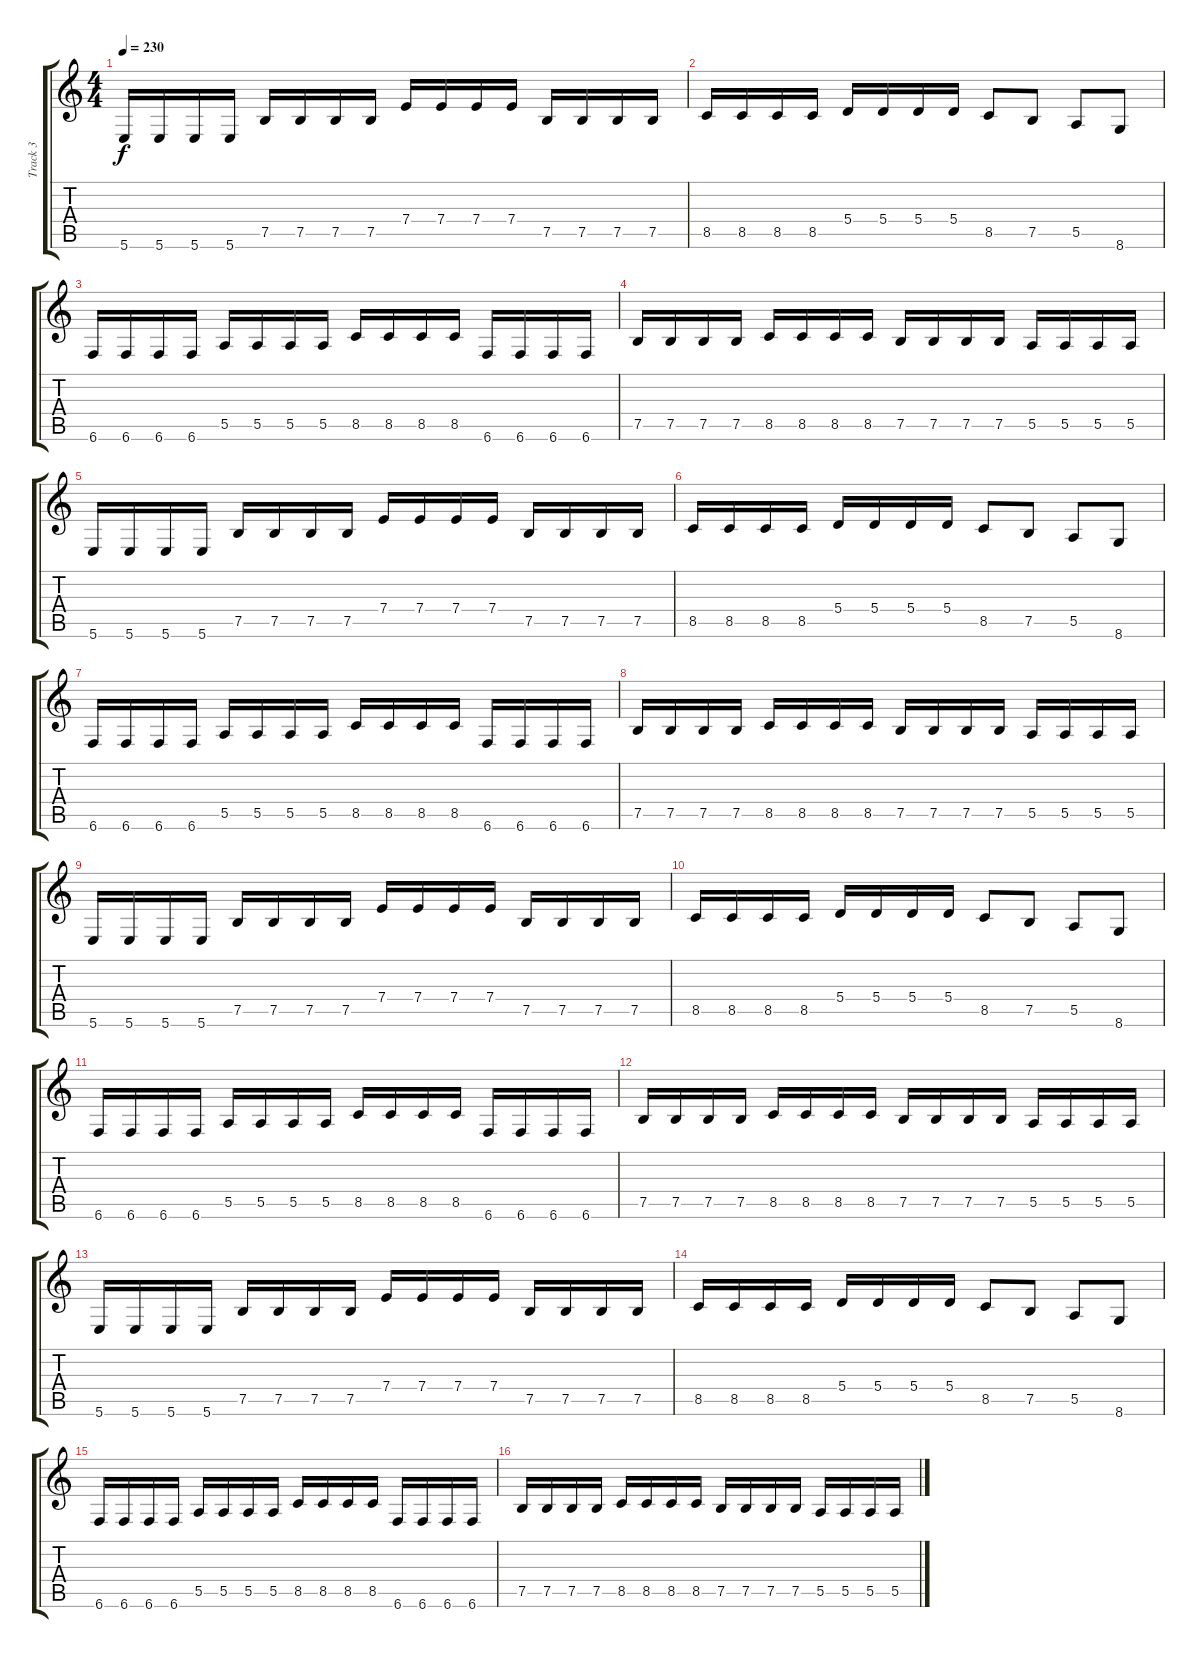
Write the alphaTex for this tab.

\track ("Track 3" "Track 3") {instrument distortionguitar}
\staff {score tabs}
\tuning (B3 Gb3 D3 A2 E2 B1) {hide}
\ts (4 4)
\tempo 230
\clef g2
\ks c
5.6.16{dy f} 5.6.16 5.6.16 5.6.16 7.5.16 7.5.16 7.5.16 7.5.16 7.4.16 7.4.16 7.4.16 7.4.16 7.5.16 7.5.16 7.5.16 7.5.16 |
8.5.16 8.5.16 8.5.16 8.5.16 5.4.16 5.4.16 5.4.16 5.4.16 8.5.8 7.5.8 5.5.8 8.6.8 |
6.6.16 6.6.16 6.6.16 6.6.16 5.5.16 5.5.16 5.5.16 5.5.16 8.5.16 8.5.16 8.5.16 8.5.16 6.6.16 6.6.16 6.6.16 6.6.16 |
7.5.16 7.5.16 7.5.16 7.5.16 8.5.16 8.5.16 8.5.16 8.5.16 7.5.16 7.5.16 7.5.16 7.5.16 5.5.16 5.5.16 5.5.16 5.5.16 |
5.6.16 5.6.16 5.6.16 5.6.16 7.5.16 7.5.16 7.5.16 7.5.16 7.4.16 7.4.16 7.4.16 7.4.16 7.5.16 7.5.16 7.5.16 7.5.16 |
8.5.16 8.5.16 8.5.16 8.5.16 5.4.16 5.4.16 5.4.16 5.4.16 8.5.8 7.5.8 5.5.8 8.6.8 |
6.6.16 6.6.16 6.6.16 6.6.16 5.5.16 5.5.16 5.5.16 5.5.16 8.5.16 8.5.16 8.5.16 8.5.16 6.6.16 6.6.16 6.6.16 6.6.16 |
7.5.16 7.5.16 7.5.16 7.5.16 8.5.16 8.5.16 8.5.16 8.5.16 7.5.16 7.5.16 7.5.16 7.5.16 5.5.16 5.5.16 5.5.16 5.5.16 |
5.6.16 5.6.16 5.6.16 5.6.16 7.5.16 7.5.16 7.5.16 7.5.16 7.4.16 7.4.16 7.4.16 7.4.16 7.5.16 7.5.16 7.5.16 7.5.16 |
8.5.16 8.5.16 8.5.16 8.5.16 5.4.16 5.4.16 5.4.16 5.4.16 8.5.8 7.5.8 5.5.8 8.6.8 |
6.6.16 6.6.16 6.6.16 6.6.16 5.5.16 5.5.16 5.5.16 5.5.16 8.5.16 8.5.16 8.5.16 8.5.16 6.6.16 6.6.16 6.6.16 6.6.16 |
7.5.16 7.5.16 7.5.16 7.5.16 8.5.16 8.5.16 8.5.16 8.5.16 7.5.16 7.5.16 7.5.16 7.5.16 5.5.16 5.5.16 5.5.16 5.5.16 |
5.6.16 5.6.16 5.6.16 5.6.16 7.5.16 7.5.16 7.5.16 7.5.16 7.4.16 7.4.16 7.4.16 7.4.16 7.5.16 7.5.16 7.5.16 7.5.16 |
8.5.16 8.5.16 8.5.16 8.5.16 5.4.16 5.4.16 5.4.16 5.4.16 8.5.8 7.5.8 5.5.8 8.6.8 |
6.6.16 6.6.16 6.6.16 6.6.16 5.5.16 5.5.16 5.5.16 5.5.16 8.5.16 8.5.16 8.5.16 8.5.16 6.6.16 6.6.16 6.6.16 6.6.16 |
7.5.16 7.5.16 7.5.16 7.5.16 8.5.16 8.5.16 8.5.16 8.5.16 7.5.16 7.5.16 7.5.16 7.5.16 5.5.16 5.5.16 5.5.16 5.5.16
